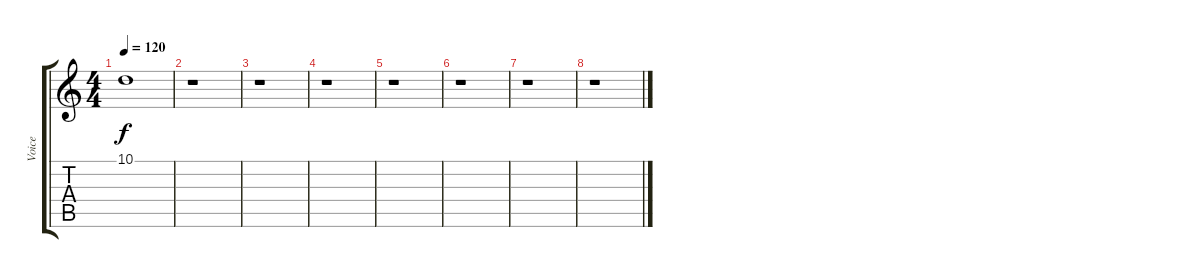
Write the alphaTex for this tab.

\track ("Voice" "Voice") {instrument lead3calliope}
\staff {score tabs}
\tuning (E4 B3 G3 D3 A2 E2) {hide}
\ts (4 4)
\tempo 120
\clef g2
\ks c
10.1{t}.1{dy f} |
r.1 |
r.1 |
r.1 |
r.1 |
r.1 |
r.1 |
r.1
